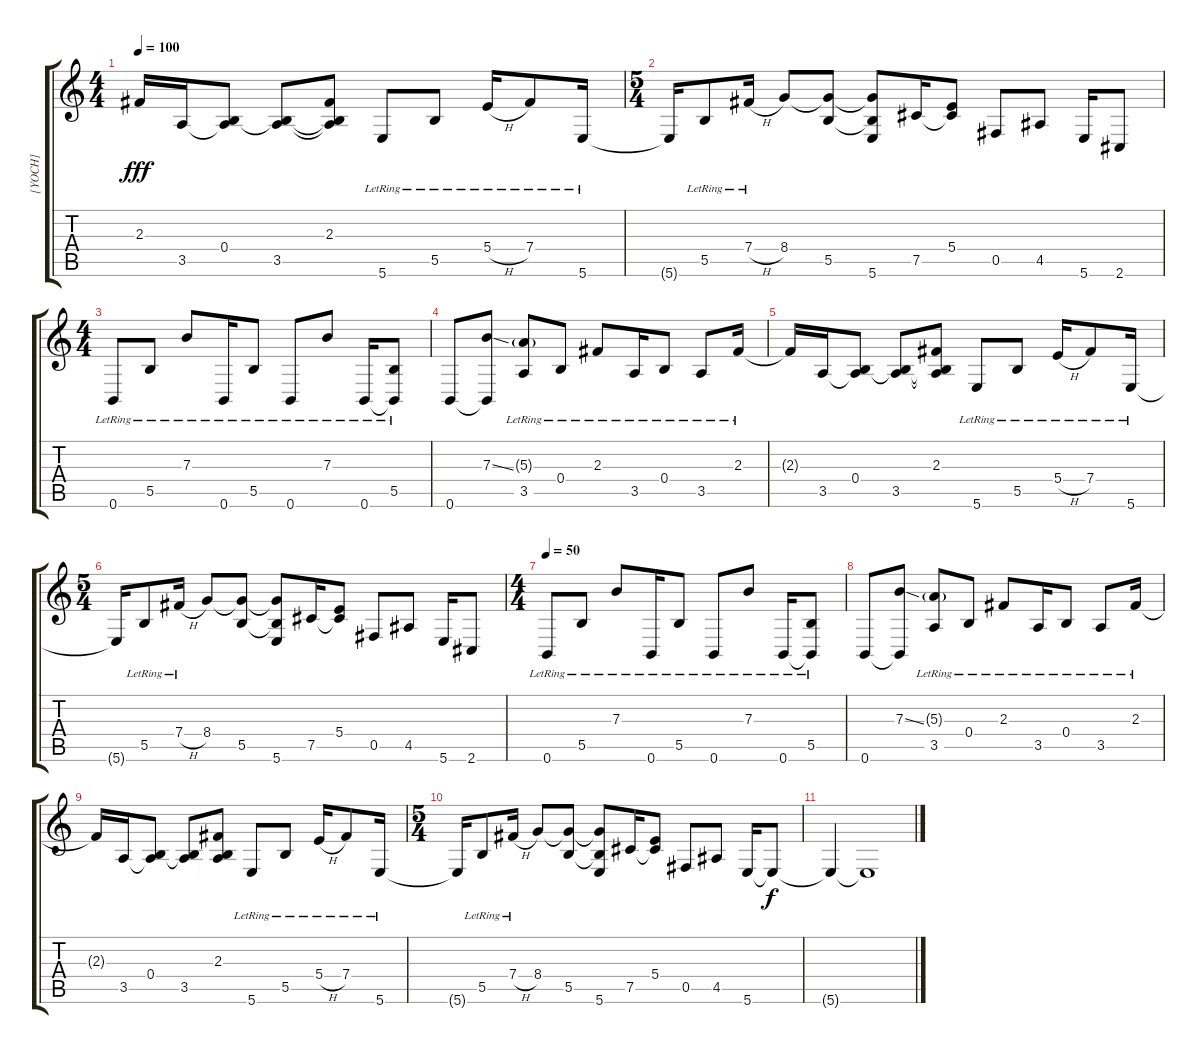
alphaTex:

\track ("[YOCH]" "[YOCH]") {instrument overdrivenguitar}
\staff {score tabs}
\tuning (Db4 Ab3 E3 B2 Gb2 B1) {hide}
\ts (4 4)
\tempo 100
\clef g2
\ks c
2.3{t}.16{dy fff} 3.5.16 (0.4 3.5{t}).8 (0.4{t} 3.5).8 (2.3 0.4{t} 3.5{t}).8 5.6{lr}.8 5.5{lr}.8 5.4{h lr}.16 7.4{lr}.8 5.6{lr}.16 |
\ts (5 4)
5.6{t}.16 5.5{lr}.8 7.4{h lr}.16 8.4.8 (8.4{t} 5.5).8 (8.4{t} 5.5{t} 5.6).8 7.5.16{instrument overdrivenguitar} (5.4 7.5{t}).8 0.5.8 4.5.8 5.6.16 2.6.8 |
\ts (4 4)
0.6{lr}.8{instrument electricguitarjazz} 5.5{lr}.8 7.3{lr}.8 0.6{lr}.16 5.5{lr}.8 0.6{lr}.8 7.3{lr}.8 0.6{lr}.16 (5.5{lr} 0.6{t}).8 |
0.6.8 (7.3{ss} 0.6{t}).8 (5.3{g} 3.5{lr}).8 0.4{lr}.8 2.3{lr}.8 3.5{lr}.16 0.4{lr}.8 3.5{lr}.8 2.3{lr}.16 |
2.3{t}.16 3.5.16 (0.4 3.5{t}).8 (0.4{t} 3.5).8 (2.3 0.4{t} 3.5{t}).8 5.6{lr}.8 5.5{lr}.8 5.4{h lr}.16 7.4{lr}.8 5.6{lr}.16 |
\ts (5 4)
5.6{t}.16 5.5{lr}.8 7.4{h lr}.16 8.4.8 (8.4{t} 5.5).8 (8.4{t} 5.5{t} 5.6).8 7.5.16{instrument overdrivenguitar} (5.4 7.5{t}).8 0.5.8 4.5.8 5.6.16 2.6.8 |
\ts (4 4)
\tempo 50
0.6{lr}.8{instrument electricguitarjazz} 5.5{lr}.8 7.3{lr}.8 0.6{lr}.16 5.5{lr}.8 0.6{lr}.8 7.3{lr}.8 0.6{lr}.16 (5.5{lr} 0.6{t}).8 |
0.6.8 (7.3{ss} 0.6{t}).8 (5.3{g} 3.5{lr}).8 0.4{lr}.8 2.3{lr}.8 3.5{lr}.16 0.4{lr}.8 3.5{lr}.8 2.3{lr}.16 |
2.3{t}.16 3.5.16 (0.4 3.5{t}).8 (0.4{t} 3.5).8 (2.3 0.4{t} 3.5{t}).8 5.6{lr}.8 5.5{lr}.8 5.4{h lr}.16 7.4{lr}.8 5.6{lr}.16 |
\ts (5 4)
5.6{t}.16 5.5{lr}.8 7.4{h lr}.16 8.4.8 (8.4{t} 5.5).8 (8.4{t} 5.5{t} 5.6).8 7.5.16 (5.4 7.5{t}).8 0.5.8 4.5.8 5.6.16 5.6{t}.8{dy f} |
5.6{t}.4 5.6{t}.1{volume 0}
